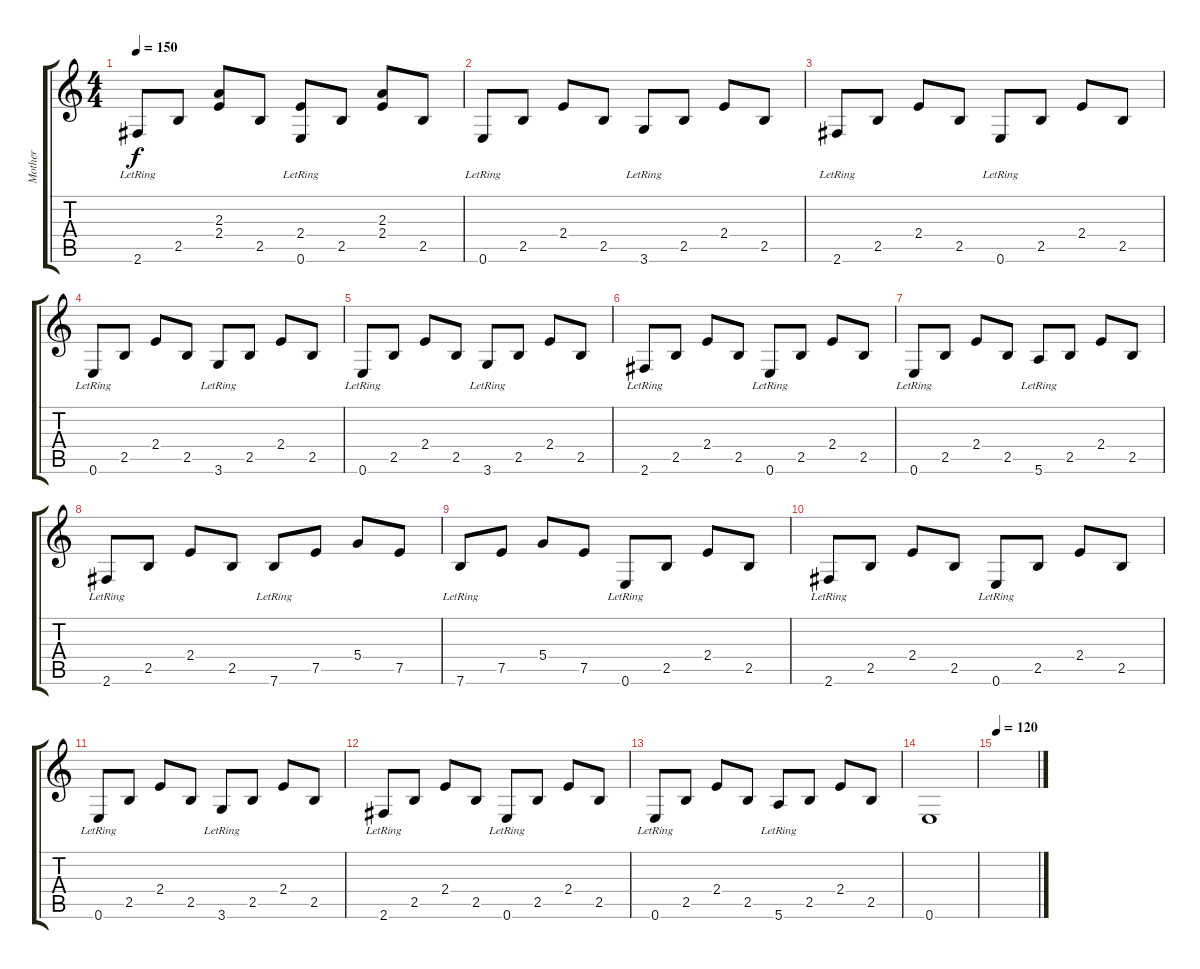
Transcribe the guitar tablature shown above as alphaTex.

\track ("Mother" "Mother") {instrument acousticguitarnylon}
\staff {score tabs}
\tuning (E4 B3 G3 D3 A2 E2) {hide}
\ts (4 4)
\tempo 150
\clef g2
\ks c
2.6{lr}.8{dy f} 2.5.8 (2.3 2.4).8 2.5.8 (2.4 0.6{lr}).8 2.5.8 (2.3 2.4).8 2.5.8 |
0.6{lr}.8 2.5.8 2.4.8 2.5.8 3.6{lr}.8 2.5.8 2.4.8 2.5.8 |
2.6{lr}.8 2.5.8 2.4.8 2.5.8 0.6{lr}.8 2.5.8 2.4.8 2.5.8 |
0.6{lr}.8 2.5.8 2.4.8 2.5.8 3.6{lr}.8 2.5.8 2.4.8 2.5.8 |
0.6{lr}.8 2.5.8 2.4.8 2.5.8 3.6{lr}.8 2.5.8 2.4.8 2.5.8 |
2.6{lr}.8 2.5.8 2.4.8 2.5.8 0.6{lr}.8 2.5.8 2.4.8 2.5.8 |
0.6{lr}.8 2.5.8 2.4.8 2.5.8 5.6{lr}.8 2.5.8 2.4.8 2.5.8 |
2.6{lr}.8 2.5.8 2.4.8 2.5.8 7.6{lr}.8 7.5.8 5.4.8 7.5.8 |
7.6{lr}.8 7.5.8 5.4.8 7.5.8 0.6{lr}.8 2.5.8 2.4.8 2.5.8 |
2.6{lr}.8 2.5.8 2.4.8 2.5.8 0.6{lr}.8 2.5.8 2.4.8 2.5.8 |
0.6{lr}.8 2.5.8 2.4.8 2.5.8 3.6{lr}.8 2.5.8 2.4.8 2.5.8 |
2.6{lr}.8 2.5.8 2.4.8 2.5.8 0.6{lr}.8 2.5.8 2.4.8 2.5.8 |
0.6{lr}.8 2.5.8 2.4.8 2.5.8 5.6{lr}.8 2.5.8 2.4.8 2.5.8 |
0.6.1 |
\tempo 120
